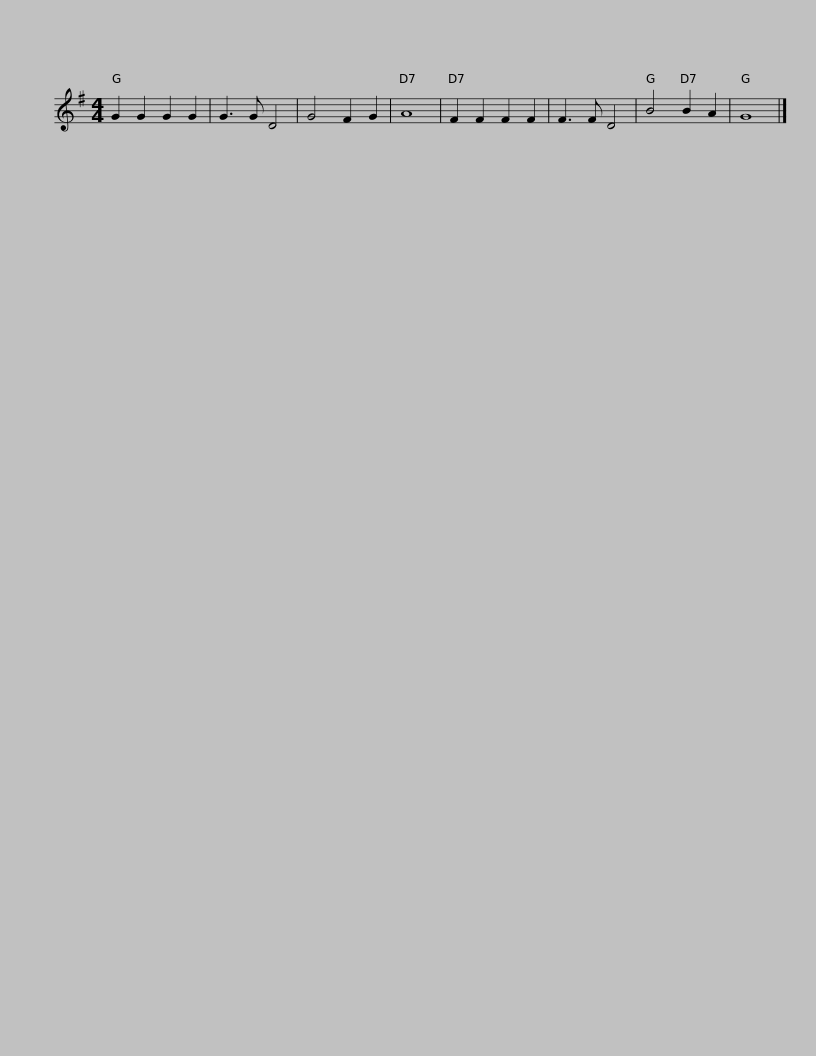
X:1
L:1/8
M:4/4
I:linebreak $
K:G
V:1 treble
V:1
 G2 G2 G2 G2 | G3 G D4 | G4 F2 G2 | A8 | F2 F2 F2 F2 | %5
 F3 F D4 | B4 B2 A2 | G8 |] %8
